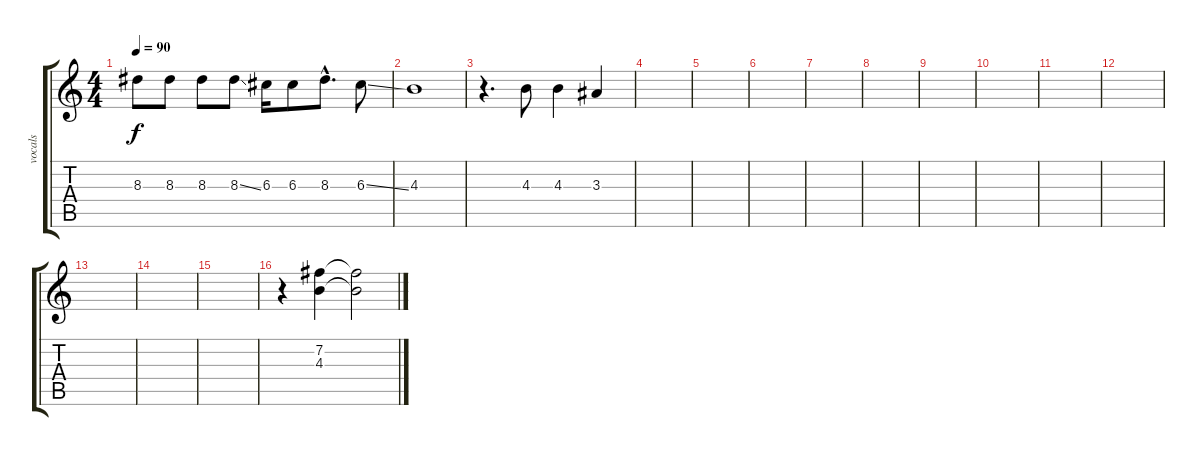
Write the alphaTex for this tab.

\track ("vocals" "vocals") {instrument contrabass}
\staff {score tabs}
\tuning (E4 B3 G3 D3 A2 E2) {hide}
\ts (4 4)
\tempo 90
\clef g2
\ks c
8.3.8{dy f} 8.3.8 8.3.8 8.3{ss}.8 6.3.16 6.3.8 8.3{hac}.8{d} 6.3{ss}.8 |
4.3.1 |
r.4{d} 4.3.8 4.3.4 3.3.4 |
|
|
|
|
|
|
|
|
|
|
|
|
r.4 (7.2 4.3).4 (7.2{t} 4.3{t}).2
